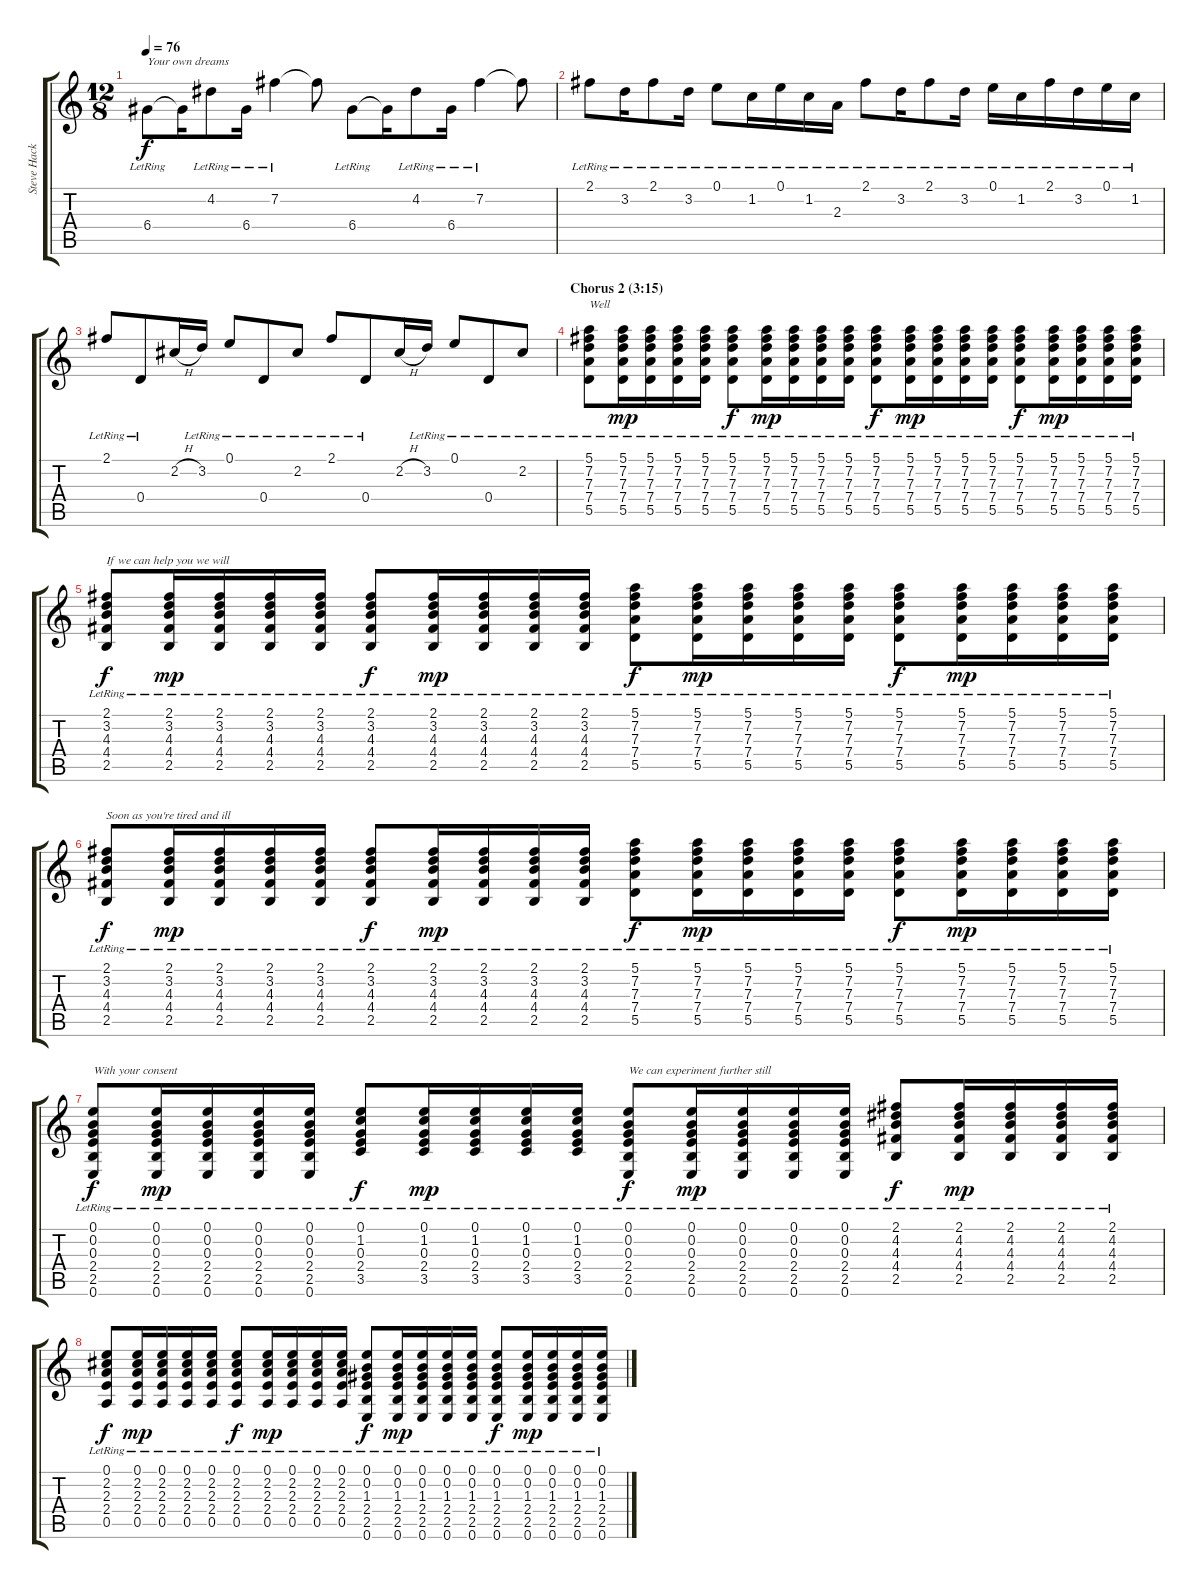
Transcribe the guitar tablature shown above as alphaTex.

\track ("Steve Hackett (electric guitar)" "Steve Hack") {instrument electricguitarjazz}
\staff {score tabs}
\tuning (E4 B3 G3 D3 A2 E2) {hide}
\ts (12 8)
\tempo 76
\clef g2
\ks c
6.4{lr}.8{txt "Your own dreams" dy f} 6.4{t}.16 4.2{lr}.8 6.4{lr}.16 7.2{lr}.4 7.2{t}.8 6.4{lr}.8 6.4{t}.16 4.2{lr}.8 6.4{lr}.16 7.2{lr}.4 7.2{t}.8 |
2.1{lr}.8 3.2{lr}.16 2.1{lr}.8 3.2{lr}.16 0.1{lr}.8 1.2{lr}.16 0.1{lr}.16 1.2{lr}.16 2.3{lr}.16 2.1{lr}.8 3.2{lr}.16 2.1{lr}.8 3.2{lr}.16 0.1{lr}.16 1.2{lr}.16 2.1{lr}.16 3.2{lr}.16 0.1{lr}.16 1.2{lr}.16 |
2.1{lr}.8 0.4{lr}.8 2.2{h}.16 3.2{lr}.16 0.1{lr}.8 0.4{lr}.8 2.2{lr}.8 2.1{lr}.8 0.4{lr}.8 2.2{h}.16 3.2{lr}.16 0.1{lr}.8 0.4{lr}.8 2.2{lr}.8 |
\section ("" "Chorus 2 (3:15)")
(5.1{lr} 7.2{lr} 7.3{lr} 7.4{lr} 5.5{lr}).8{txt "Well"} (5.1{lr} 7.2{lr} 7.3{lr} 7.4{lr} 5.5{lr}).16{dy mp} (5.1{lr} 7.2{lr} 7.3{lr} 7.4{lr} 5.5{lr}).16 (5.1{lr} 7.2{lr} 7.3{lr} 7.4{lr} 5.5{lr}).16 (5.1{lr} 7.2{lr} 7.3{lr} 7.4{lr} 5.5{lr}).16 (5.1{lr} 7.2{lr} 7.3{lr} 7.4{lr} 5.5{lr}).8{dy f} (5.1{lr} 7.2{lr} 7.3{lr} 7.4{lr} 5.5{lr}).16{dy mp} (5.1{lr} 7.2{lr} 7.3{lr} 7.4{lr} 5.5{lr}).16 (5.1{lr} 7.2{lr} 7.3{lr} 7.4{lr} 5.5{lr}).16 (5.1{lr} 7.2{lr} 7.3{lr} 7.4{lr} 5.5{lr}).16 (5.1{lr} 7.2{lr} 7.3{lr} 7.4{lr} 5.5{lr}).8{dy f} (5.1{lr} 7.2{lr} 7.3{lr} 7.4{lr} 5.5{lr}).16{dy mp} (5.1{lr} 7.2{lr} 7.3{lr} 7.4{lr} 5.5{lr}).16 (5.1{lr} 7.2{lr} 7.3{lr} 7.4{lr} 5.5{lr}).16 (5.1{lr} 7.2{lr} 7.3{lr} 7.4{lr} 5.5{lr}).16 (5.1{lr} 7.2{lr} 7.3{lr} 7.4{lr} 5.5{lr}).8{dy f} (5.1{lr} 7.2{lr} 7.3{lr} 7.4{lr} 5.5{lr}).16{dy mp} (5.1{lr} 7.2{lr} 7.3{lr} 7.4{lr} 5.5{lr}).16 (5.1{lr} 7.2{lr} 7.3{lr} 7.4{lr} 5.5{lr}).16 (5.1{lr} 7.2{lr} 7.3{lr} 7.4{lr} 5.5{lr}).16 |
(2.1{lr} 3.2{lr} 4.3{lr} 4.4{lr} 2.5{lr}).8{txt "If we can help you we will" dy f} (2.1{lr} 3.2{lr} 4.3{lr} 4.4{lr} 2.5{lr}).16{dy mp} (2.1{lr} 3.2{lr} 4.3{lr} 4.4{lr} 2.5{lr}).16 (2.1{lr} 3.2{lr} 4.3{lr} 4.4{lr} 2.5{lr}).16 (2.1{lr} 3.2{lr} 4.3{lr} 4.4{lr} 2.5{lr}).16 (2.1{lr} 3.2{lr} 4.3{lr} 4.4{lr} 2.5{lr}).8{dy f} (2.1{lr} 3.2{lr} 4.3{lr} 4.4{lr} 2.5{lr}).16{dy mp} (2.1{lr} 3.2{lr} 4.3{lr} 4.4{lr} 2.5{lr}).16 (2.1{lr} 3.2{lr} 4.3{lr} 4.4{lr} 2.5{lr}).16 (2.1{lr} 3.2{lr} 4.3{lr} 4.4{lr} 2.5{lr}).16 (5.1{lr} 7.2{lr} 7.3{lr} 7.4{lr} 5.5{lr}).8{dy f} (5.1{lr} 7.2{lr} 7.3{lr} 7.4{lr} 5.5{lr}).16{dy mp} (5.1{lr} 7.2{lr} 7.3{lr} 7.4{lr} 5.5{lr}).16 (5.1{lr} 7.2{lr} 7.3{lr} 7.4{lr} 5.5{lr}).16 (5.1{lr} 7.2{lr} 7.3{lr} 7.4{lr} 5.5{lr}).16 (5.1{lr} 7.2{lr} 7.3{lr} 7.4{lr} 5.5{lr}).8{dy f} (5.1{lr} 7.2{lr} 7.3{lr} 7.4{lr} 5.5{lr}).16{dy mp} (5.1{lr} 7.2{lr} 7.3{lr} 7.4{lr} 5.5{lr}).16 (5.1{lr} 7.2{lr} 7.3{lr} 7.4{lr} 5.5{lr}).16 (5.1{lr} 7.2{lr} 7.3{lr} 7.4{lr} 5.5{lr}).16 |
(2.1{lr} 3.2{lr} 4.3{lr} 4.4{lr} 2.5{lr}).8{txt "Soon as you're tired and ill" dy f} (2.1{lr} 3.2{lr} 4.3{lr} 4.4{lr} 2.5{lr}).16{dy mp} (2.1{lr} 3.2{lr} 4.3{lr} 4.4{lr} 2.5{lr}).16 (2.1{lr} 3.2{lr} 4.3{lr} 4.4{lr} 2.5{lr}).16 (2.1{lr} 3.2{lr} 4.3{lr} 4.4{lr} 2.5{lr}).16 (2.1{lr} 3.2{lr} 4.3{lr} 4.4{lr} 2.5{lr}).8{dy f} (2.1{lr} 3.2{lr} 4.3{lr} 4.4{lr} 2.5{lr}).16{dy mp} (2.1{lr} 3.2{lr} 4.3{lr} 4.4{lr} 2.5{lr}).16 (2.1{lr} 3.2{lr} 4.3{lr} 4.4{lr} 2.5{lr}).16 (2.1{lr} 3.2{lr} 4.3{lr} 4.4{lr} 2.5{lr}).16 (5.1{lr} 7.2{lr} 7.3{lr} 7.4{lr} 5.5{lr}).8{dy f} (5.1{lr} 7.2{lr} 7.3{lr} 7.4{lr} 5.5{lr}).16{dy mp} (5.1{lr} 7.2{lr} 7.3{lr} 7.4{lr} 5.5{lr}).16 (5.1{lr} 7.2{lr} 7.3{lr} 7.4{lr} 5.5{lr}).16 (5.1{lr} 7.2{lr} 7.3{lr} 7.4{lr} 5.5{lr}).16 (5.1{lr} 7.2{lr} 7.3{lr} 7.4{lr} 5.5{lr}).8{dy f} (5.1{lr} 7.2{lr} 7.3{lr} 7.4{lr} 5.5{lr}).16{dy mp} (5.1{lr} 7.2{lr} 7.3{lr} 7.4{lr} 5.5{lr}).16 (5.1{lr} 7.2{lr} 7.3{lr} 7.4{lr} 5.5{lr}).16 (5.1{lr} 7.2{lr} 7.3{lr} 7.4{lr} 5.5{lr}).16 |
(0.1{lr} 0.2{lr} 0.3{lr} 2.4{lr} 2.5{lr} 0.6{lr}).8{txt "With your consent" dy f} (0.1{lr} 0.2{lr} 0.3{lr} 2.4{lr} 2.5{lr} 0.6{lr}).16{dy mp} (0.1{lr} 0.2{lr} 0.3{lr} 2.4{lr} 2.5{lr} 0.6{lr}).16 (0.1{lr} 0.2{lr} 0.3{lr} 2.4{lr} 2.5{lr} 0.6{lr}).16 (0.1{lr} 0.2{lr} 0.3{lr} 2.4{lr} 2.5{lr} 0.6{lr}).16 (0.1{lr} 1.2{lr} 0.3{lr} 2.4{lr} 3.5{lr}).8{dy f} (0.1{lr} 1.2{lr} 0.3{lr} 2.4{lr} 3.5{lr}).16{dy mp} (0.1{lr} 1.2{lr} 0.3{lr} 2.4{lr} 3.5{lr}).16 (0.1{lr} 1.2{lr} 0.3{lr} 2.4{lr} 3.5{lr}).16 (0.1{lr} 1.2{lr} 0.3{lr} 2.4{lr} 3.5{lr}).16 (0.1{lr} 0.2{lr} 0.3{lr} 2.4{lr} 2.5{lr} 0.6{lr}).8{txt "We can experiment further still" dy f} (0.1{lr} 0.2{lr} 0.3{lr} 2.4{lr} 2.5{lr} 0.6{lr}).16{dy mp} (0.1{lr} 0.2{lr} 0.3{lr} 2.4{lr} 2.5{lr} 0.6{lr}).16 (0.1{lr} 0.2{lr} 0.3{lr} 2.4{lr} 2.5{lr} 0.6{lr}).16 (0.1{lr} 0.2{lr} 0.3{lr} 2.4{lr} 2.5{lr} 0.6{lr}).16 (2.1{lr} 4.2{lr} 4.3{lr} 4.4{lr} 2.5{lr}).8{dy f} (2.1{lr} 4.2{lr} 4.3{lr} 4.4{lr} 2.5{lr}).16{dy mp} (2.1{lr} 4.2{lr} 4.3{lr} 4.4{lr} 2.5{lr}).16 (2.1{lr} 4.2{lr} 4.3{lr} 4.4{lr} 2.5{lr}).16 (2.1{lr} 4.2{lr} 4.3{lr} 4.4{lr} 2.5{lr}).16 |
(0.1{lr} 2.2{lr} 2.3{lr} 2.4{lr} 0.5{lr}).8{dy f} (0.1{lr} 2.2{lr} 2.3{lr} 2.4{lr} 0.5{lr}).16{dy mp} (0.1{lr} 2.2{lr} 2.3{lr} 2.4{lr} 0.5{lr}).16 (0.1{lr} 2.2{lr} 2.3{lr} 2.4{lr} 0.5{lr}).16 (0.1{lr} 2.2{lr} 2.3{lr} 2.4{lr} 0.5{lr}).16 (0.1{lr} 2.2{lr} 2.3{lr} 2.4{lr} 0.5{lr}).8{dy f} (0.1{lr} 2.2{lr} 2.3{lr} 2.4{lr} 0.5{lr}).16{dy mp} (0.1{lr} 2.2{lr} 2.3{lr} 2.4{lr} 0.5{lr}).16 (0.1{lr} 2.2{lr} 2.3{lr} 2.4{lr} 0.5{lr}).16 (0.1{lr} 2.2{lr} 2.3{lr} 2.4{lr} 0.5{lr}).16 (0.1{lr} 0.2{lr} 1.3{lr} 2.4{lr} 2.5{lr} 0.6{lr}).8{dy f} (0.1{lr} 0.2{lr} 1.3{lr} 2.4{lr} 2.5{lr} 0.6{lr}).16{dy mp} (0.1{lr} 0.2{lr} 1.3{lr} 2.4{lr} 2.5{lr} 0.6{lr}).16 (0.1{lr} 0.2{lr} 1.3{lr} 2.4{lr} 2.5{lr} 0.6{lr}).16 (0.1{lr} 0.2{lr} 1.3{lr} 2.4{lr} 2.5{lr} 0.6{lr}).16 (0.1{lr} 0.2{lr} 1.3{lr} 2.4{lr} 2.5{lr} 0.6{lr}).8{dy f} (0.1{lr} 0.2{lr} 1.3{lr} 2.4{lr} 2.5{lr} 0.6{lr}).16{dy mp} (0.1{lr} 0.2{lr} 1.3{lr} 2.4{lr} 2.5{lr} 0.6{lr}).16 (0.1{lr} 0.2{lr} 1.3{lr} 2.4{lr} 2.5{lr} 0.6{lr}).16 (0.1{lr} 0.2{lr} 1.3{lr} 2.4{lr} 2.5{lr} 0.6{lr}).16
